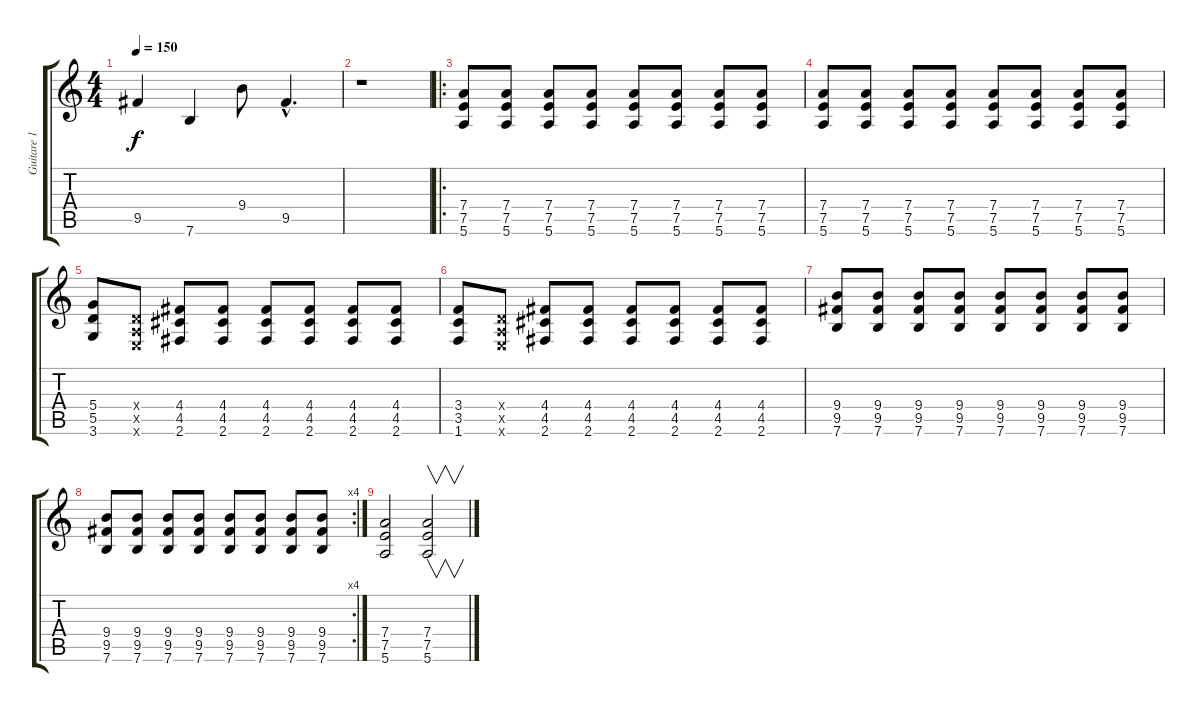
\track ("Guitare 1" "Guitare 1") {instrument distortionguitar}
\staff {score tabs}
\tuning (E4 B3 G3 D3 A2 E2) {hide}
\ts (4 4)
\tempo 150
\clef g2
\ks c
9.5.4{dy f} 7.6.4 9.4.8 9.5{hac}.4{d} |
r.1 |
\ro
(7.4 7.5 5.6).8 (7.4 7.5 5.6).8 (7.4 7.5 5.6).8 (7.4 7.5 5.6).8 (7.4 7.5 5.6).8 (7.4 7.5 5.6).8 (7.4 7.5 5.6).8 (7.4 7.5 5.6).8 |
(7.4 7.5 5.6).8 (7.4 7.5 5.6).8 (7.4 7.5 5.6).8 (7.4 7.5 5.6).8 (7.4 7.5 5.6).8 (7.4 7.5 5.6).8 (7.4 7.5 5.6).8 (7.4 7.5 5.6).8 |
(5.4 5.5 3.6).8 (0.4{x} 0.5{x} 0.6{x}).8 (4.4 4.5 2.6).8 (4.4 4.5 2.6).8 (4.4 4.5 2.6).8 (4.4 4.5 2.6).8 (4.4 4.5 2.6).8 (4.4 4.5 2.6).8 |
(3.4 3.5 1.6).8 (0.4{x} 0.5{x} 0.6{x}).8 (4.4 4.5 2.6).8 (4.4 4.5 2.6).8 (4.4 4.5 2.6).8 (4.4 4.5 2.6).8 (4.4 4.5 2.6).8 (4.4 4.5 2.6).8 |
(9.4 9.5 7.6).8 (9.4 9.5 7.6).8 (9.4 9.5 7.6).8 (9.4 9.5 7.6).8 (9.4 9.5 7.6).8 (9.4 9.5 7.6).8 (9.4 9.5 7.6).8 (9.4 9.5 7.6).8 |
\rc 4
(9.4 9.5 7.6).8 (9.4 9.5 7.6).8 (9.4 9.5 7.6).8 (9.4 9.5 7.6).8 (9.4 9.5 7.6).8 (9.4 9.5 7.6).8 (9.4 9.5 7.6).8 (9.4 9.5 7.6).8 |
(7.4 7.5 5.6).2 (7.4 7.5 5.6).2{v}
